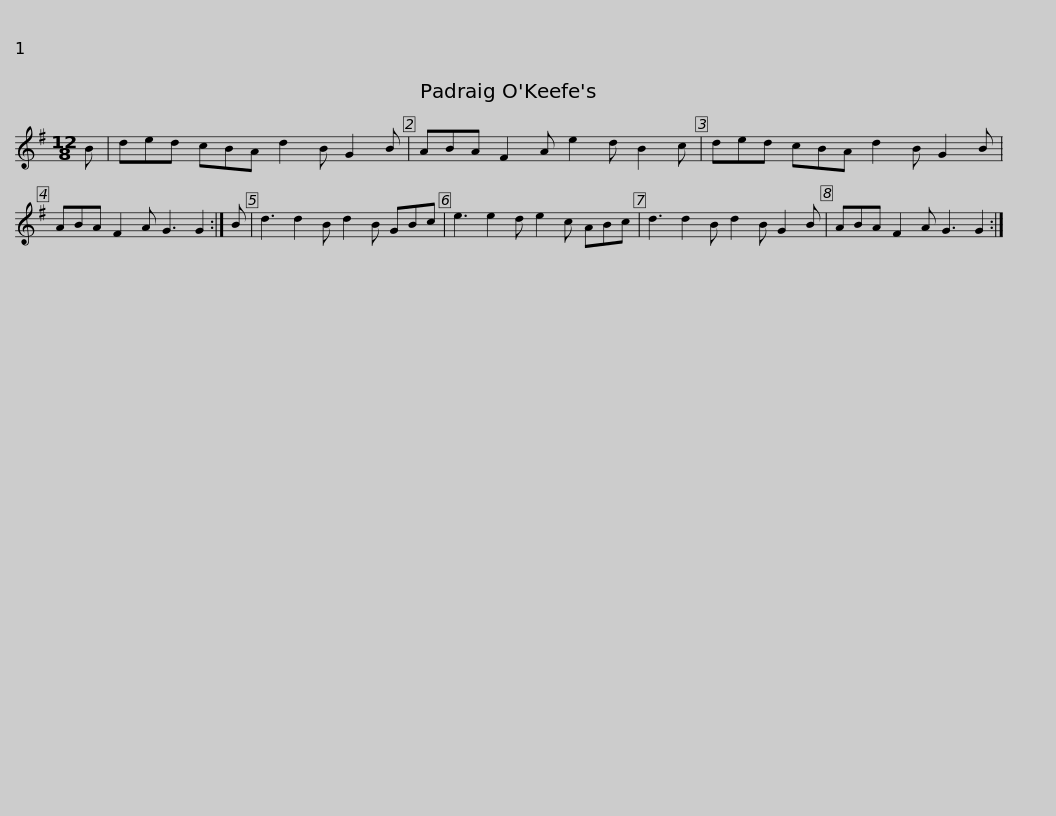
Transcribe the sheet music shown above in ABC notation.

X:1
L:1/8
M:12/8
I:linebreak $
K:G
V:1 treble
V:1
 B | ded cBA d2 B G2 B | ABA F2 A e2 d B2 c | ded cBA d2 B G2 B | ABA F2 A G3 G2 :| %5
 B |$ d3 d2 B d2 B GBc | e3 e2 d e2 c ABc | d3 d2 B d2 B G2 B | ABA F2 A G3 G2 :| %10
